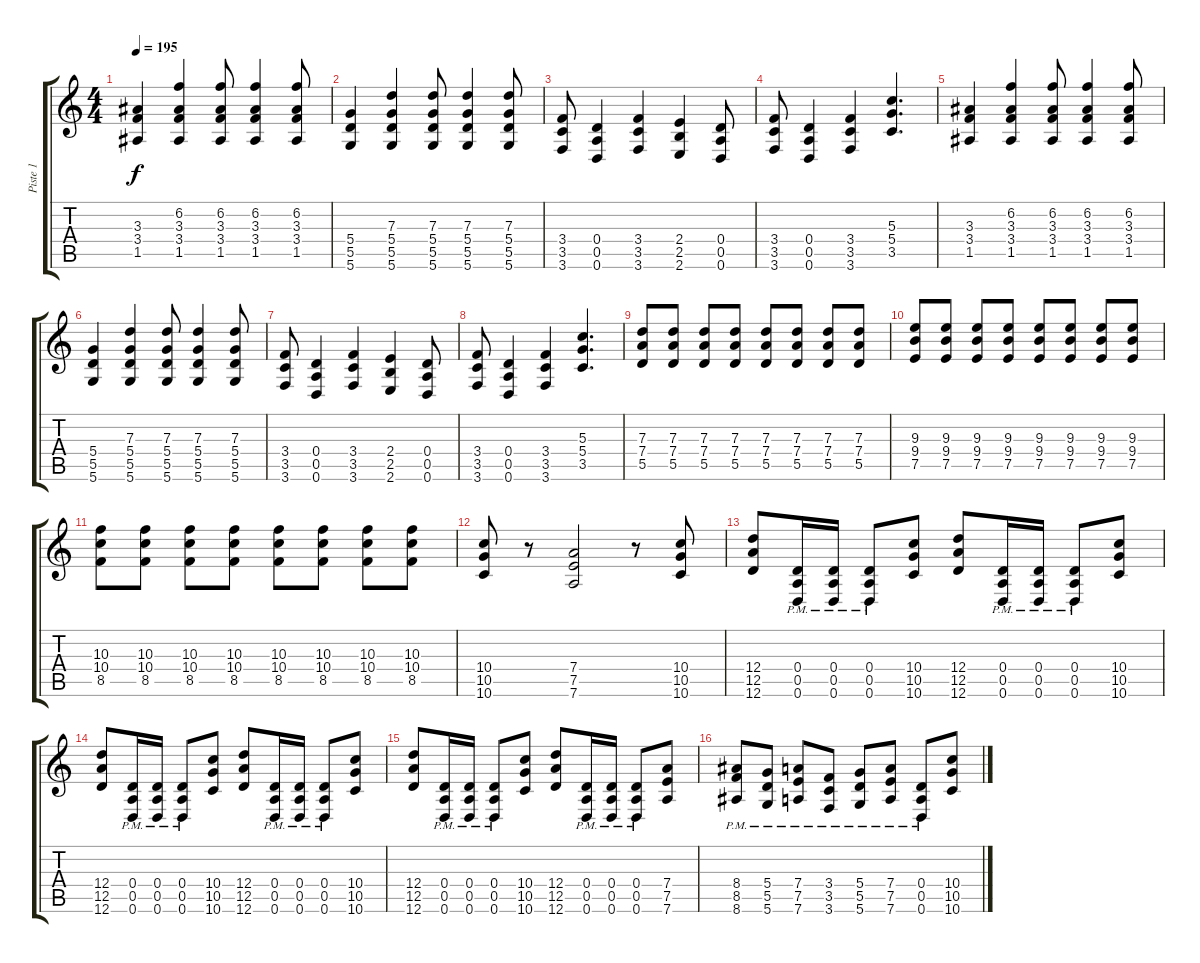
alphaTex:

\track ("Piste 1" "Piste 1") {instrument overdrivenguitar}
\staff {score tabs}
\tuning (E4 B3 G3 D3 A2 D2) {hide}
\ts (4 4)
\tempo 195
\clef g2
\ks c
(3.3 3.4 1.5).4{dy f} (6.2 3.3 3.4 1.5).4 (6.2 3.3 3.4 1.5).8 (6.2 3.3 3.4 1.5).4 (6.2 3.3 3.4 1.5).8 |
(5.4 5.5 5.6).4 (7.3 5.4 5.5 5.6).4 (7.3 5.4 5.5 5.6).8 (7.3 5.4 5.5 5.6).4 (7.3 5.4 5.5 5.6).8 |
(3.4 3.5 3.6).8 (0.4 0.5 0.6).4 (3.4 3.5 3.6).4 (2.4 2.5 2.6).4 (0.4 0.5 0.6).8 |
(3.4 3.5 3.6).8 (0.4 0.5 0.6).4 (3.4 3.5 3.6).4 (5.3 5.4 3.5).4{d} |
(3.3 3.4 1.5).4 (6.2 3.3 3.4 1.5).4 (6.2 3.3 3.4 1.5).8 (6.2 3.3 3.4 1.5).4 (6.2 3.3 3.4 1.5).8 |
(5.4 5.5 5.6).4 (7.3 5.4 5.5 5.6).4 (7.3 5.4 5.5 5.6).8 (7.3 5.4 5.5 5.6).4 (7.3 5.4 5.5 5.6).8 |
(3.4 3.5 3.6).8 (0.4 0.5 0.6).4 (3.4 3.5 3.6).4 (2.4 2.5 2.6).4 (0.4 0.5 0.6).8 |
(3.4 3.5 3.6).8 (0.4 0.5 0.6).4 (3.4 3.5 3.6).4 (5.3 5.4 3.5).4{d} |
(7.3 7.4 5.5).8 (7.3 7.4 5.5).8 (7.3 7.4 5.5).8 (7.3 7.4 5.5).8 (7.3 7.4 5.5).8 (7.3 7.4 5.5).8 (7.3 7.4 5.5).8 (7.3 7.4 5.5).8 |
(9.3 9.4 7.5).8 (9.3 9.4 7.5).8 (9.3 9.4 7.5).8 (9.3 9.4 7.5).8 (9.3 9.4 7.5).8 (9.3 9.4 7.5).8 (9.3 9.4 7.5).8 (9.3 9.4 7.5).8 |
(10.3 10.4 8.5).8 (10.3 10.4 8.5).8 (10.3 10.4 8.5).8 (10.3 10.4 8.5).8 (10.3 10.4 8.5).8 (10.3 10.4 8.5).8 (10.3 10.4 8.5).8 (10.3 10.4 8.5).8 |
(10.4 10.5 10.6).8 r.8 (7.4 7.5 7.6).2 r.8 (10.4 10.5 10.6).8 |
(12.4 12.5 12.6).8 (0.4{pm} 0.5{pm} 0.6{pm}).16 (0.4{pm} 0.5{pm} 0.6{pm}).16 (0.4{pm} 0.5{pm} 0.6{pm}).8 (10.4 10.5 10.6).8 (12.4 12.5 12.6).8 (0.4{pm} 0.5{pm} 0.6{pm}).16 (0.4{pm} 0.5{pm} 0.6{pm}).16 (0.4{pm} 0.5{pm} 0.6{pm}).8 (10.4 10.5 10.6).8 |
(12.4 12.5 12.6).8 (0.4{pm} 0.5{pm} 0.6{pm}).16 (0.4{pm} 0.5{pm} 0.6{pm}).16 (0.4{pm} 0.5{pm} 0.6{pm}).8 (10.4 10.5 10.6).8 (12.4 12.5 12.6).8 (0.4{pm} 0.5{pm} 0.6{pm}).16 (0.4{pm} 0.5{pm} 0.6{pm}).16 (0.4{pm} 0.5{pm} 0.6{pm}).8 (10.4 10.5 10.6).8 |
(12.4 12.5 12.6).8 (0.4{pm} 0.5{pm} 0.6{pm}).16 (0.4{pm} 0.5{pm} 0.6{pm}).16 (0.4{pm} 0.5{pm} 0.6{pm}).8 (10.4 10.5 10.6).8 (12.4 12.5 12.6).8 (0.4{pm} 0.5{pm} 0.6{pm}).16 (0.4{pm} 0.5{pm} 0.6{pm}).16 (0.4{pm} 0.5{pm} 0.6{pm}).8 (7.4 7.5 7.6).8 |
(8.4{pm} 8.5{pm} 8.6{pm}).8 (5.4{pm} 5.5{pm} 5.6{pm}).8 (7.4{pm} 7.5{pm} 7.6{pm}).8 (3.4{pm} 3.5{pm} 3.6{pm}).8 (5.4{pm} 5.5{pm} 5.6{pm}).8 (7.4{pm} 7.5{pm} 7.6{pm}).8 (0.4{pm} 0.5{pm} 0.6{pm}).8 (10.4 10.5 10.6).8
